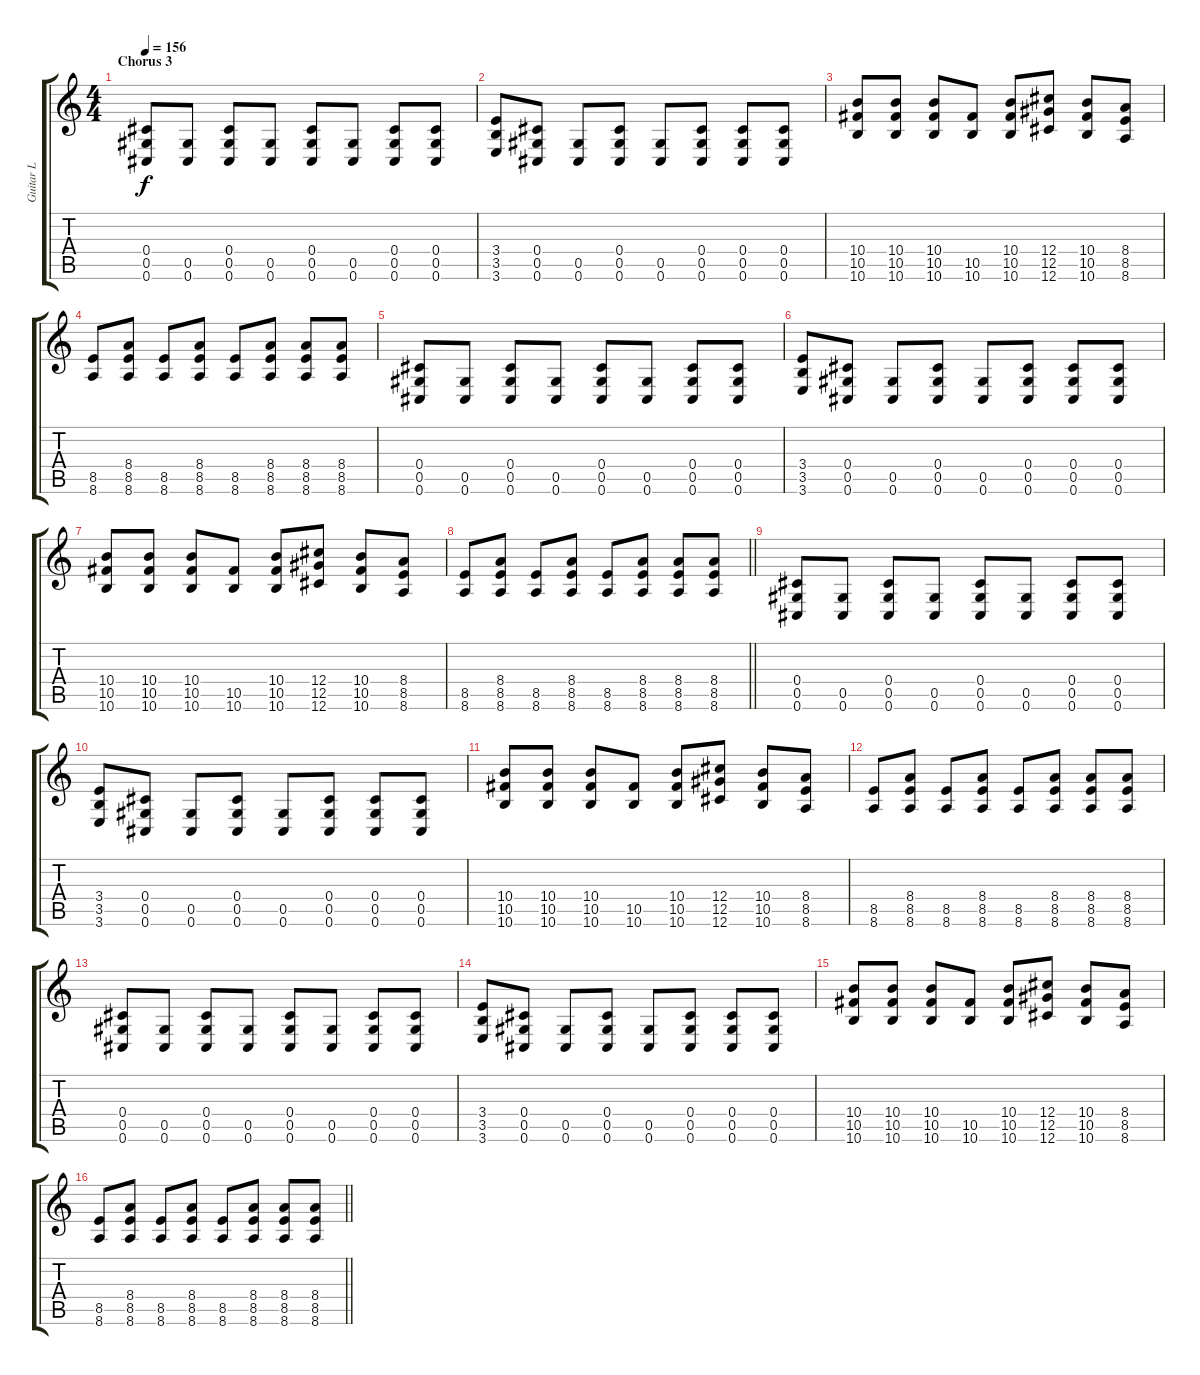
\track ("Guitar L" "Guitar L") {instrument distortionguitar}
\staff {score tabs}
\tuning (Eb4 Bb3 Gb3 Db3 Ab2 Db2) {hide}
\ts (4 4)
\section ("" "Chorus 3")
\tempo 156
\clef g2
\ks c
(0.4 0.5 0.6).8{dy f} (0.5 0.6).8 (0.4 0.5 0.6).8 (0.5 0.6).8 (0.4 0.5 0.6).8 (0.5 0.6).8 (0.4 0.5 0.6).8 (0.4 0.5 0.6).8 |
(3.4 3.5 3.6).8 (0.4 0.5 0.6).8 (0.5 0.6).8 (0.4 0.5 0.6).8 (0.5 0.6).8 (0.4 0.5 0.6).8 (0.4 0.5 0.6).8 (0.4 0.5 0.6).8 |
(10.4 10.5 10.6).8 (10.4 10.5 10.6).8 (10.4 10.5 10.6).8 (10.5 10.6).8 (10.4 10.5 10.6).8 (12.4 12.5 12.6).8 (10.4 10.5 10.6).8 (8.4 8.5 8.6).8 |
(8.5 8.6).8 (8.4 8.5 8.6).8 (8.5 8.6).8 (8.4 8.5 8.6).8 (8.5 8.6).8 (8.4 8.5 8.6).8 (8.4 8.5 8.6).8 (8.4 8.5 8.6).8 |
(0.4 0.5 0.6).8 (0.5 0.6).8 (0.4 0.5 0.6).8 (0.5 0.6).8 (0.4 0.5 0.6).8 (0.5 0.6).8 (0.4 0.5 0.6).8 (0.4 0.5 0.6).8 |
(3.4 3.5 3.6).8 (0.4 0.5 0.6).8 (0.5 0.6).8 (0.4 0.5 0.6).8 (0.5 0.6).8 (0.4 0.5 0.6).8 (0.4 0.5 0.6).8 (0.4 0.5 0.6).8 |
(10.4 10.5 10.6).8 (10.4 10.5 10.6).8 (10.4 10.5 10.6).8 (10.5 10.6).8 (10.4 10.5 10.6).8 (12.4 12.5 12.6).8 (10.4 10.5 10.6).8 (8.4 8.5 8.6).8 |
\barLineRight lightlight
(8.5 8.6).8 (8.4 8.5 8.6).8 (8.5 8.6).8 (8.4 8.5 8.6).8 (8.5 8.6).8 (8.4 8.5 8.6).8 (8.4 8.5 8.6).8 (8.4 8.5 8.6).8 |
(0.4 0.5 0.6).8 (0.5 0.6).8 (0.4 0.5 0.6).8 (0.5 0.6).8 (0.4 0.5 0.6).8 (0.5 0.6).8 (0.4 0.5 0.6).8 (0.4 0.5 0.6).8 |
(3.4 3.5 3.6).8 (0.4 0.5 0.6).8 (0.5 0.6).8 (0.4 0.5 0.6).8 (0.5 0.6).8 (0.4 0.5 0.6).8 (0.4 0.5 0.6).8 (0.4 0.5 0.6).8 |
(10.4 10.5 10.6).8 (10.4 10.5 10.6).8 (10.4 10.5 10.6).8 (10.5 10.6).8 (10.4 10.5 10.6).8 (12.4 12.5 12.6).8 (10.4 10.5 10.6).8 (8.4 8.5 8.6).8 |
(8.5 8.6).8 (8.4 8.5 8.6).8 (8.5 8.6).8 (8.4 8.5 8.6).8 (8.5 8.6).8 (8.4 8.5 8.6).8 (8.4 8.5 8.6).8 (8.4 8.5 8.6).8 |
(0.4 0.5 0.6).8 (0.5 0.6).8 (0.4 0.5 0.6).8 (0.5 0.6).8 (0.4 0.5 0.6).8 (0.5 0.6).8 (0.4 0.5 0.6).8 (0.4 0.5 0.6).8 |
(3.4 3.5 3.6).8 (0.4 0.5 0.6).8 (0.5 0.6).8 (0.4 0.5 0.6).8 (0.5 0.6).8 (0.4 0.5 0.6).8 (0.4 0.5 0.6).8 (0.4 0.5 0.6).8 |
(10.4 10.5 10.6).8 (10.4 10.5 10.6).8 (10.4 10.5 10.6).8 (10.5 10.6).8 (10.4 10.5 10.6).8 (12.4 12.5 12.6).8 (10.4 10.5 10.6).8 (8.4 8.5 8.6).8 |
\barLineRight lightlight
(8.5 8.6).8 (8.4 8.5 8.6).8 (8.5 8.6).8 (8.4 8.5 8.6).8 (8.5 8.6).8 (8.4 8.5 8.6).8 (8.4 8.5 8.6).8 (8.4 8.5 8.6).8
